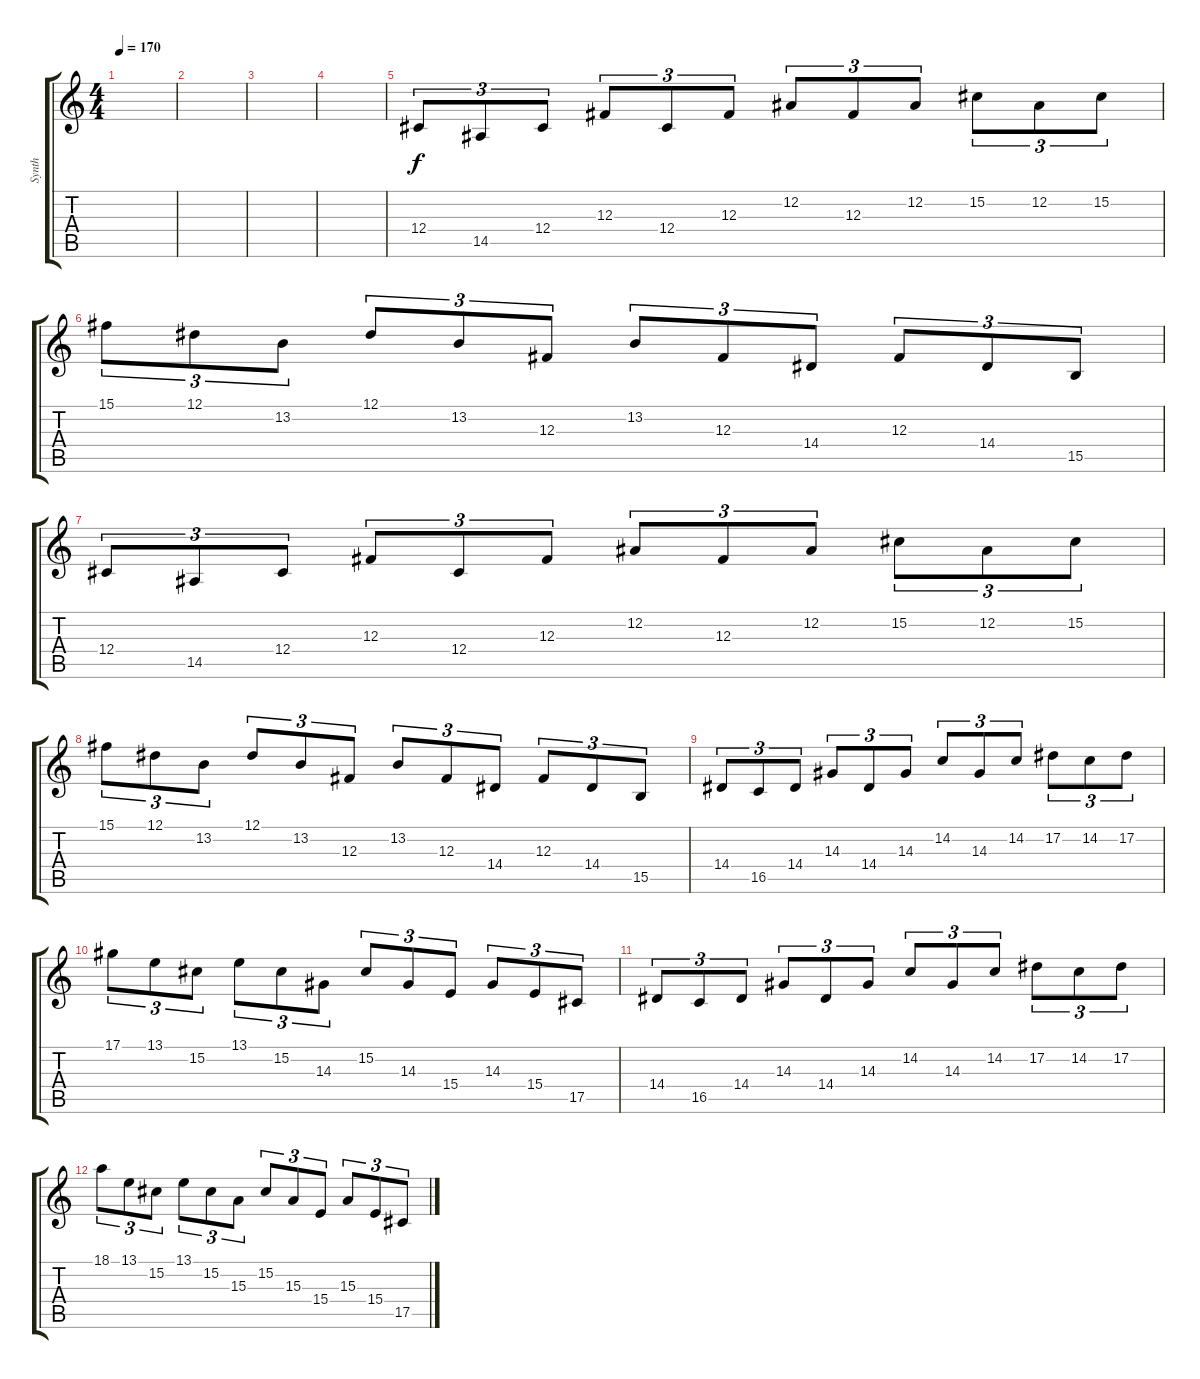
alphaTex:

\track ("Synth" "Synth") {instrument vibraphone}
\staff {score tabs}
\tuning (Eb4 Bb3 Gb3 Db3 Ab2 Eb2) {hide}
\ts (4 4)
\tempo 170
\clef g2
\ks c
|
|
|
|
12.4.8{tu (3 2)} 14.5.8{tu (3 2)} 12.4.8{tu (3 2)} 12.3.8{tu (3 2)} 12.4.8{tu (3 2)} 12.3.8{tu (3 2)} 12.2.8{tu (3 2)} 12.3.8{tu (3 2)} 12.2.8{tu (3 2)} 15.2.8{tu (3 2)} 12.2.8{tu (3 2)} 15.2.8{tu (3 2)} |
15.1.8{tu (3 2)} 12.1.8{tu (3 2)} 13.2.8{tu (3 2)} 12.1.8{tu (3 2)} 13.2.8{tu (3 2)} 12.3.8{tu (3 2)} 13.2.8{tu (3 2)} 12.3.8{tu (3 2)} 14.4.8{tu (3 2)} 12.3.8{tu (3 2)} 14.4.8{tu (3 2)} 15.5.8{tu (3 2)} |
12.4.8{tu (3 2)} 14.5.8{tu (3 2)} 12.4.8{tu (3 2)} 12.3.8{tu (3 2)} 12.4.8{tu (3 2)} 12.3.8{tu (3 2)} 12.2.8{tu (3 2)} 12.3.8{tu (3 2)} 12.2.8{tu (3 2)} 15.2.8{tu (3 2)} 12.2.8{tu (3 2)} 15.2.8{tu (3 2)} |
15.1.8{tu (3 2)} 12.1.8{tu (3 2)} 13.2.8{tu (3 2)} 12.1.8{tu (3 2)} 13.2.8{tu (3 2)} 12.3.8{tu (3 2)} 13.2.8{tu (3 2)} 12.3.8{tu (3 2)} 14.4.8{tu (3 2)} 12.3.8{tu (3 2)} 14.4.8{tu (3 2)} 15.5.8{tu (3 2)} |
14.4.8{tu (3 2)} 16.5.8{tu (3 2)} 14.4.8{tu (3 2)} 14.3.8{tu (3 2)} 14.4.8{tu (3 2)} 14.3.8{tu (3 2)} 14.2.8{tu (3 2)} 14.3.8{tu (3 2)} 14.2.8{tu (3 2)} 17.2.8{tu (3 2)} 14.2.8{tu (3 2)} 17.2.8{tu (3 2)} |
17.1.8{tu (3 2)} 13.1.8{tu (3 2)} 15.2.8{tu (3 2)} 13.1.8{tu (3 2)} 15.2.8{tu (3 2)} 14.3.8{tu (3 2)} 15.2.8{tu (3 2)} 14.3.8{tu (3 2)} 15.4.8{tu (3 2)} 14.3.8{tu (3 2)} 15.4.8{tu (3 2)} 17.5.8{tu (3 2)} |
14.4.8{tu (3 2)} 16.5.8{tu (3 2)} 14.4.8{tu (3 2)} 14.3.8{tu (3 2)} 14.4.8{tu (3 2)} 14.3.8{tu (3 2)} 14.2.8{tu (3 2)} 14.3.8{tu (3 2)} 14.2.8{tu (3 2)} 17.2.8{tu (3 2)} 14.2.8{tu (3 2)} 17.2.8{tu (3 2)} |
18.1.8{tu (3 2)} 13.1.8{tu (3 2)} 15.2.8{tu (3 2)} 13.1.8{tu (3 2)} 15.2.8{tu (3 2)} 15.3.8{tu (3 2)} 15.2.8{tu (3 2)} 15.3.8{tu (3 2)} 15.4.8{tu (3 2)} 15.3.8{tu (3 2)} 15.4.8{tu (3 2)} 17.5.8{tu (3 2)}
